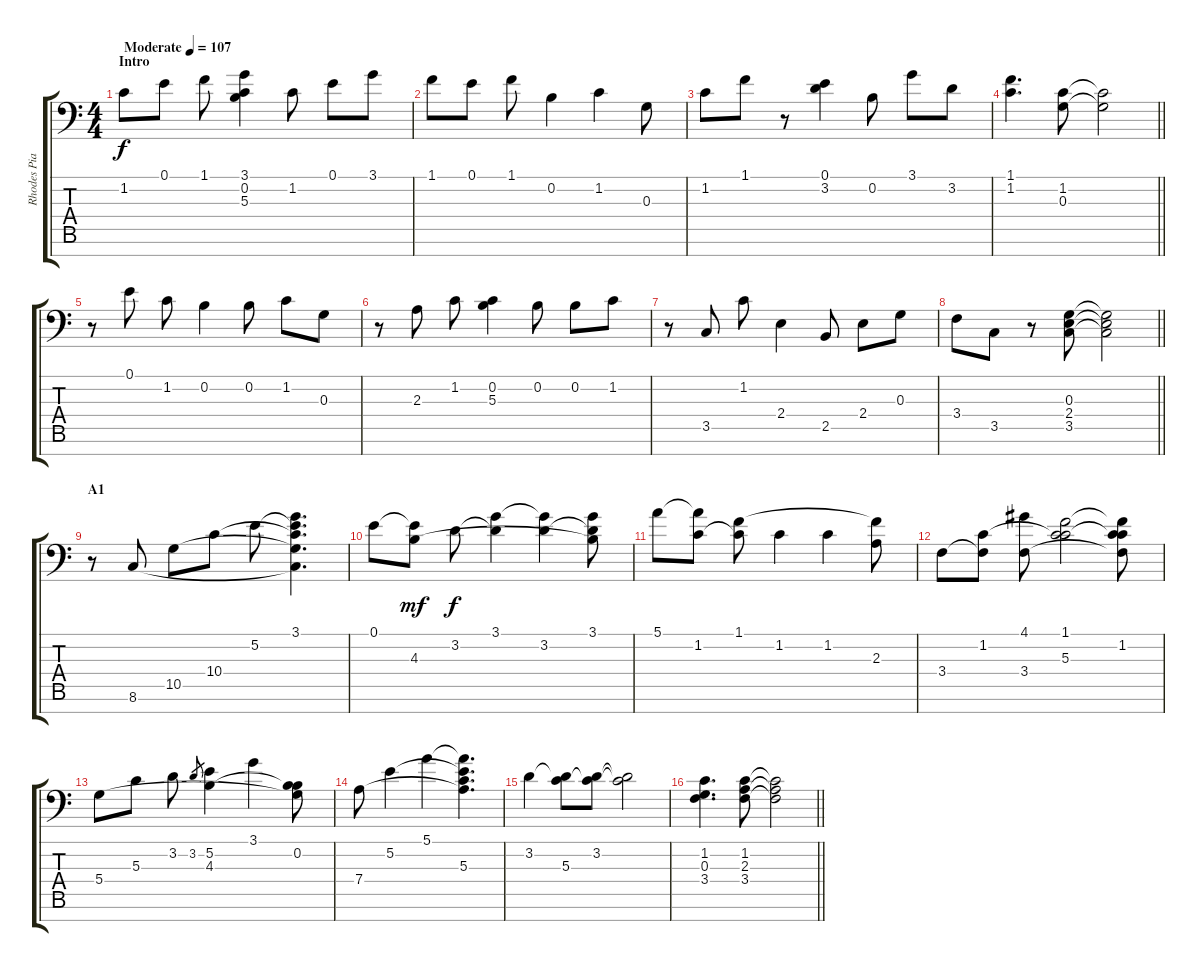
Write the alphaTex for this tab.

\track ("Rhodes Piano" "Rhodes Pia") {instrument electricpiano1}
\staff {score tabs}
\tuning (E4 B3 G3 D3 A2 E2 C-1) {hide}
\ts (4 4)
\section ("" "Intro")
\tempo (107 "Moderate")
\clef f4
\ks c
1.2.8{dy f instrument electricpiano1} 0.1.8 1.1.8 (3.1 0.2 5.3).4 1.2.8 0.1.8 3.1.8 |
1.1.8 0.1.8 1.1.8 0.2.4 1.2.4 0.3.8 |
1.2.8 1.1.8 r.8 (0.1 3.2).4 0.2.8 3.1.8 3.2.8 |
\barLineRight lightlight
(1.1 1.2).4{d} (1.2 0.3).8 (1.2{t} 0.3{t}).2 |
r.8 0.1.8 1.2.8 0.2.4 0.2.8 1.2.8 0.3.8 |
r.8 2.3.8 1.2.8 (0.2 5.3).4 0.2.8 0.2.8 1.2.8 |
r.8 3.5.8 1.2.8 2.4.4 2.5.8 2.4.8 0.3.8 |
\barLineRight lightlight
3.4.8 3.5.8 r.8 (0.3 2.4 3.5).8 (0.3{t} 2.4{t} 3.5{t}).2 |
\section ("" "A1")
r.8 8.6.8 10.5.8 10.4.8 5.2.8 (3.1 5.2{t} 10.4{t} 10.5{t} 8.6{t}).4{d} |
0.1.8 (0.1{t} 4.3).8{dy mf} 3.2.8{dy f} (3.1 3.2{t}).4 (3.1{t} 3.2).4 (3.1 3.2{t} 4.3{t}).8 |
5.1.8 (5.1{t} 1.2).8 (1.1 1.2{t}).8 1.2.4 1.2.4 (1.1{t} 2.3).8 |
3.4.8 (1.2 3.4{t}).8 (4.1 3.4).8 (1.1 1.2{t} 5.3).2 (1.1{t} 1.2 5.3{t} 3.4{t}).8 |
5.4.8 5.3.8 3.2.8 3.2.8{gr} (5.2 4.3).4 3.1.4 (0.2 4.3{t} 5.4{t}).8 |
7.4.8 5.2.4 5.1.4 (5.1{t} 5.2{t} 5.3 7.4{t}).4{d} |
3.2.4 (3.2{t} 5.3).8 (3.2 5.3{t}).8 (3.2{t} 5.3{t}).2 |
\barLineRight lightlight
(1.2 0.3 3.4).4{d} (1.2 2.3 3.4).8 (1.2{t} 2.3{t} 3.4{t}).2
